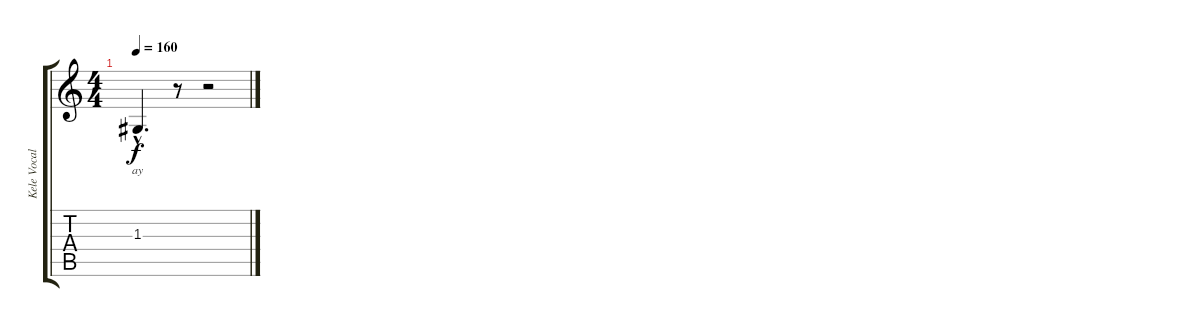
\track ("Kele Vocals #1" "Kele Vocal") {instrument oboe}
\staff {score tabs}
\tuning (E4 B3 G3 D3 A2 E2) {hide}
\ts (4 4)
\tempo 160
\clef g2
\ks c
1.3{hac}.4{d lyrics (0 "ay") lyrics (1 "") lyrics (2 "") lyrics (3 "") lyrics (4 "") dy f} r.8 r.2
